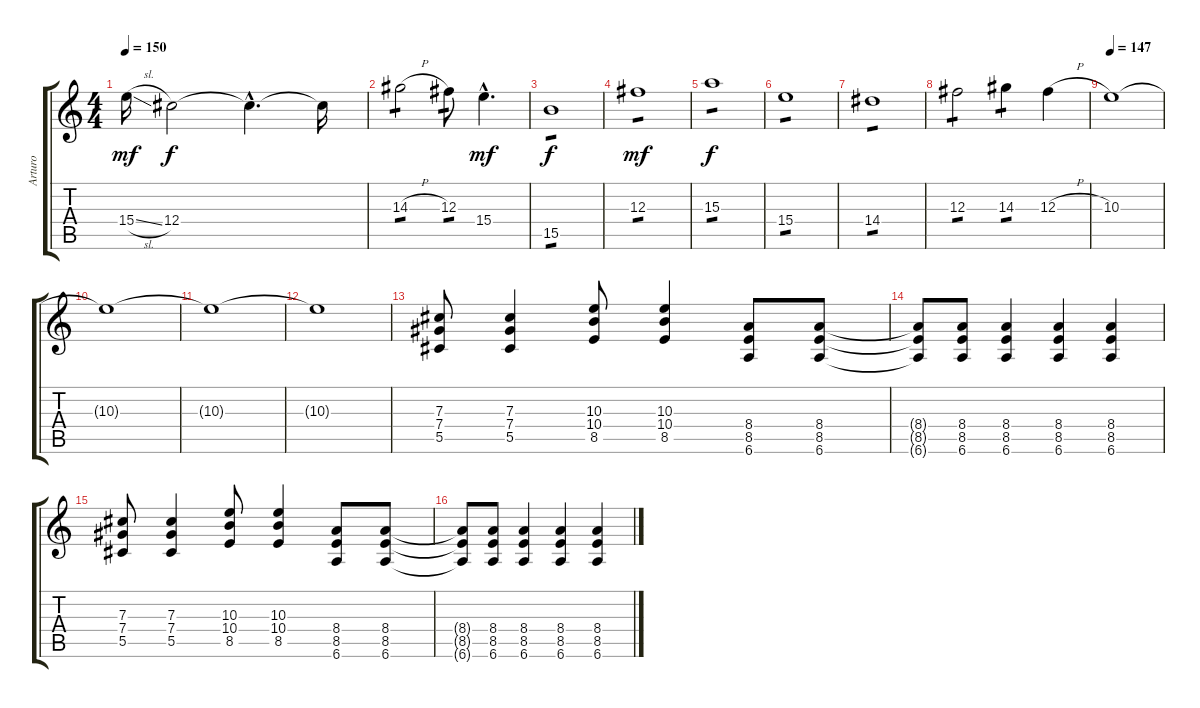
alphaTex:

\track ("Arturo" "Arturo") {instrument distortionguitar}
\staff {score tabs}
\tuning (Eb4 Bb3 Gb3 Db3 Ab2 Eb2) {hide}
\ts (4 4)
\tempo 150
\clef g2
\ks c
15.4{sl}.16{dy mf} 12.4.2{dy f} 12.4{hac t}.4{d} 12.4{t}.16 |
14.3{h}.2{tp 1} 12.3.8{tp 1} 15.4{hac}.4{d dy mf} |
15.5.1{tp 1 dy f} |
12.3.1{tp 1 dy mf} |
15.3.1{tp 1 dy f} |
15.4.1{tp 1} |
14.4.1{tp 1} |
12.3.2{tp 1} 14.3.4{tp 1} 12.3{h}.4 |
\tempo 147
10.3.1{volume 9} |
10.3{t}.1{volume 9} |
10.3{t}.1{volume 9} |
10.3{t}.1{volume 16} |
(7.3 7.4 5.5).8 (7.3 7.4 5.5).4 (10.3 10.4 8.5).8 (10.3 10.4 8.5).4 (8.4 8.5 6.6).8 (8.4 8.5 6.6).8 |
(8.4{t} 8.5{t} 6.6{t}).8 (8.4 8.5 6.6).8 (8.4 8.5 6.6).4 (8.4 8.5 6.6).4 (8.4 8.5 6.6).4 |
(7.3 7.4 5.5).8 (7.3 7.4 5.5).4 (10.3 10.4 8.5).8 (10.3 10.4 8.5).4 (8.4 8.5 6.6).8 (8.4 8.5 6.6).8 |
(8.4{t} 8.5{t} 6.6{t}).8 (8.4 8.5 6.6).8 (8.4 8.5 6.6).4 (8.4 8.5 6.6).4 (8.4 8.5 6.6).4
